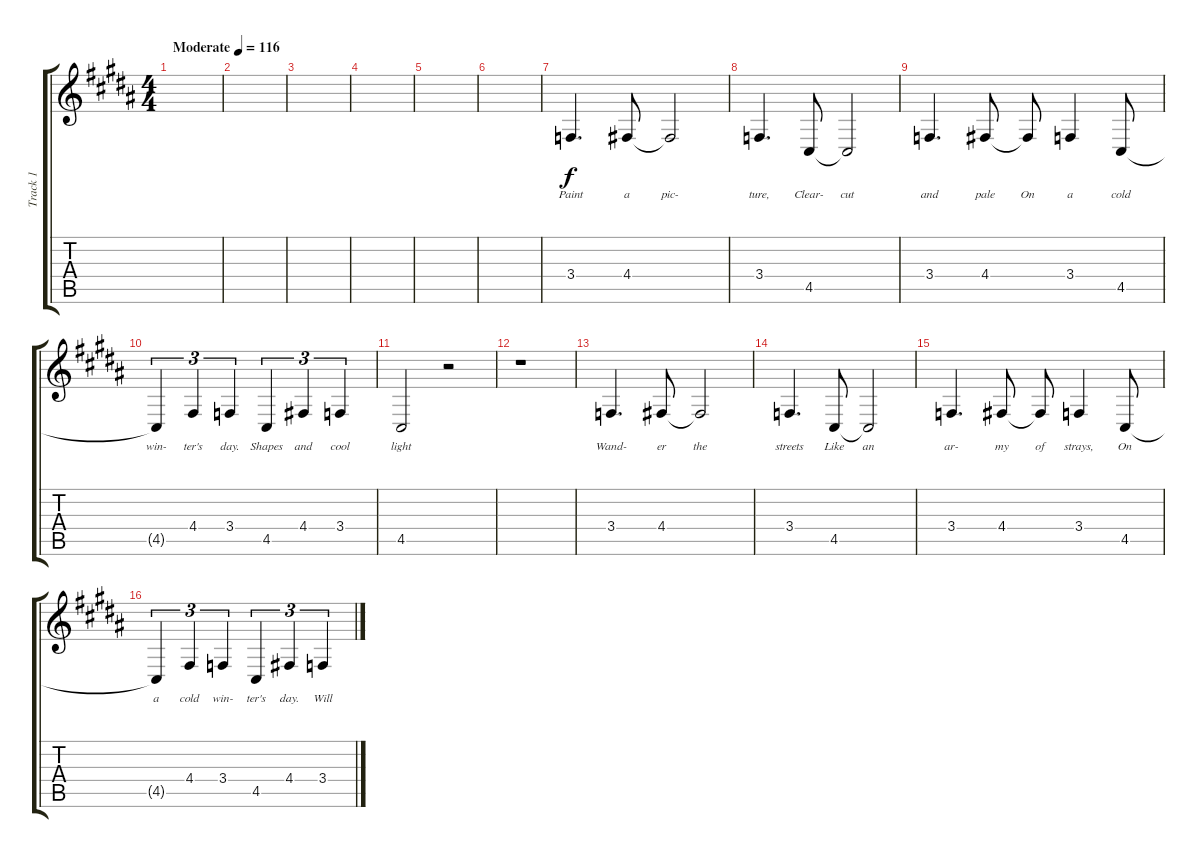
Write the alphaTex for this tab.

\track ("Track 1" "Track 1") {instrument sopranosax}
\staff {score tabs}
\tuning (E4 B3 G3 D3 A2 E2) {hide}
\ts (4 4)
\tempo (116 "Moderate")
\clef g2
\ks b
|
|
|
|
|
|
3.4.4{d lyrics (0 "Paint") lyrics (1 "") lyrics (2 "") lyrics (3 "") lyrics (4 "")} 4.4.8{lyrics (0 "a") lyrics (1 "") lyrics (2 "") lyrics (3 "") lyrics (4 "")} 4.4{t}.2{lyrics (0 "pic-") lyrics (1 "") lyrics (2 "") lyrics (3 "") lyrics (4 "")} |
3.4.4{d lyrics (0 "ture,") lyrics (1 "") lyrics (2 "") lyrics (3 "") lyrics (4 "")} 4.5.8{lyrics (0 "Clear-") lyrics (1 "") lyrics (2 "") lyrics (3 "") lyrics (4 "")} 4.5{t}.2{lyrics (0 "cut") lyrics (1 "") lyrics (2 "") lyrics (3 "") lyrics (4 "")} |
3.4.4{d lyrics (0 "and") lyrics (1 "") lyrics (2 "") lyrics (3 "") lyrics (4 "")} 4.4.8{lyrics (0 "pale") lyrics (1 "") lyrics (2 "") lyrics (3 "") lyrics (4 "")} 4.4{t}.8{lyrics (0 "On") lyrics (1 "") lyrics (2 "") lyrics (3 "") lyrics (4 "")} 3.4.4{lyrics (0 "a") lyrics (1 "") lyrics (2 "") lyrics (3 "") lyrics (4 "")} 4.5.8{lyrics (0 "cold") lyrics (1 "") lyrics (2 "") lyrics (3 "") lyrics (4 "")} |
4.5{t}.4{tu (3 2) lyrics (0 "win-") lyrics (1 "") lyrics (2 "") lyrics (3 "") lyrics (4 "")} 4.4.4{tu (3 2) lyrics (0 "ter's") lyrics (1 "") lyrics (2 "") lyrics (3 "") lyrics (4 "")} 3.4.4{tu (3 2) lyrics (0 "day.") lyrics (1 "") lyrics (2 "") lyrics (3 "") lyrics (4 "")} 4.5.4{tu (3 2) lyrics (0 "Shapes") lyrics (1 "") lyrics (2 "") lyrics (3 "") lyrics (4 "")} 4.4.4{tu (3 2) lyrics (0 "and") lyrics (1 "") lyrics (2 "") lyrics (3 "") lyrics (4 "")} 3.4.4{tu (3 2) lyrics (0 "cool") lyrics (1 "") lyrics (2 "") lyrics (3 "") lyrics (4 "")} |
4.5.2{lyrics (0 "light") lyrics (1 "") lyrics (2 "") lyrics (3 "") lyrics (4 "")} r.2 |
r.1 |
3.4.4{d lyrics (0 "Wand-") lyrics (1 "") lyrics (2 "") lyrics (3 "") lyrics (4 "")} 4.4.8{lyrics (0 "er") lyrics (1 "") lyrics (2 "") lyrics (3 "") lyrics (4 "")} 4.4{t}.2{lyrics (0 "the") lyrics (1 "") lyrics (2 "") lyrics (3 "") lyrics (4 "")} |
3.4.4{d lyrics (0 "streets") lyrics (1 "") lyrics (2 "") lyrics (3 "") lyrics (4 "")} 4.5.8{lyrics (0 "Like") lyrics (1 "") lyrics (2 "") lyrics (3 "") lyrics (4 "")} 4.5{t}.2{lyrics (0 "an") lyrics (1 "") lyrics (2 "") lyrics (3 "") lyrics (4 "")} |
3.4.4{d lyrics (0 "ar-") lyrics (1 "") lyrics (2 "") lyrics (3 "") lyrics (4 "")} 4.4.8{lyrics (0 "my") lyrics (1 "") lyrics (2 "") lyrics (3 "") lyrics (4 "")} 4.4{t}.8{lyrics (0 "of") lyrics (1 "") lyrics (2 "") lyrics (3 "") lyrics (4 "")} 3.4.4{lyrics (0 "strays,") lyrics (1 "") lyrics (2 "") lyrics (3 "") lyrics (4 "")} 4.5.8{lyrics (0 "On") lyrics (1 "") lyrics (2 "") lyrics (3 "") lyrics (4 "")} |
4.5{t}.4{tu (3 2) lyrics (0 "a") lyrics (1 "") lyrics (2 "") lyrics (3 "") lyrics (4 "")} 4.4.4{tu (3 2) lyrics (0 "cold") lyrics (1 "") lyrics (2 "") lyrics (3 "") lyrics (4 "")} 3.4.4{tu (3 2) lyrics (0 "win-") lyrics (1 "") lyrics (2 "") lyrics (3 "") lyrics (4 "")} 4.5.4{tu (3 2) lyrics (0 "ter's") lyrics (1 "") lyrics (2 "") lyrics (3 "") lyrics (4 "")} 4.4.4{tu (3 2) lyrics (0 "day.") lyrics (1 "") lyrics (2 "") lyrics (3 "") lyrics (4 "")} 3.4.4{tu (3 2) lyrics (0 "Will") lyrics (1 "") lyrics (2 "") lyrics (3 "") lyrics (4 "")}
